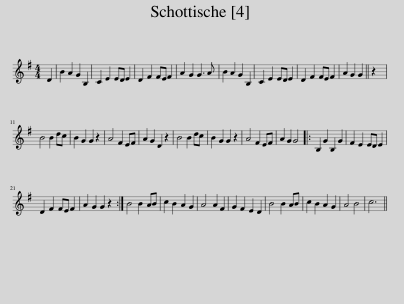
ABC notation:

X:1
L:1/8
M:4/4
I:linebreak $
K:G
V:1 treble
V:1
 D2 | B2 A2 G2 B,2 | C2 E2 ED E2 | D2 F2 FE F2 | A2 G2 G3 A | %5
 B2 A2 G2 B,2 | C2 E2 ED E2 | D2 F2 FE F2 | A2 G2 G2 || z2 |$ %10
 B4 B2 dc | B2 G2 G2 z2 | A4 F2 EF | A2 G2 D2 z2 | B4 B2 dc | %15
 B2 G2 G2 z2 | A4 F2 EF | A2 G2 G4 |: B,2 G2 B,2 G2 | F2 E2 ED E2 |$ %20
 D2 F2 FE F2 | A2 G2 G2 z2 :| B4 B2 AB | c2 B2 A2 G2 | A4 A2 F2 | %25
 G2 F2 E2 D2 | B4 B2 AB | c2 B2 A2 G2 | A4 B4 | c6 || %30
